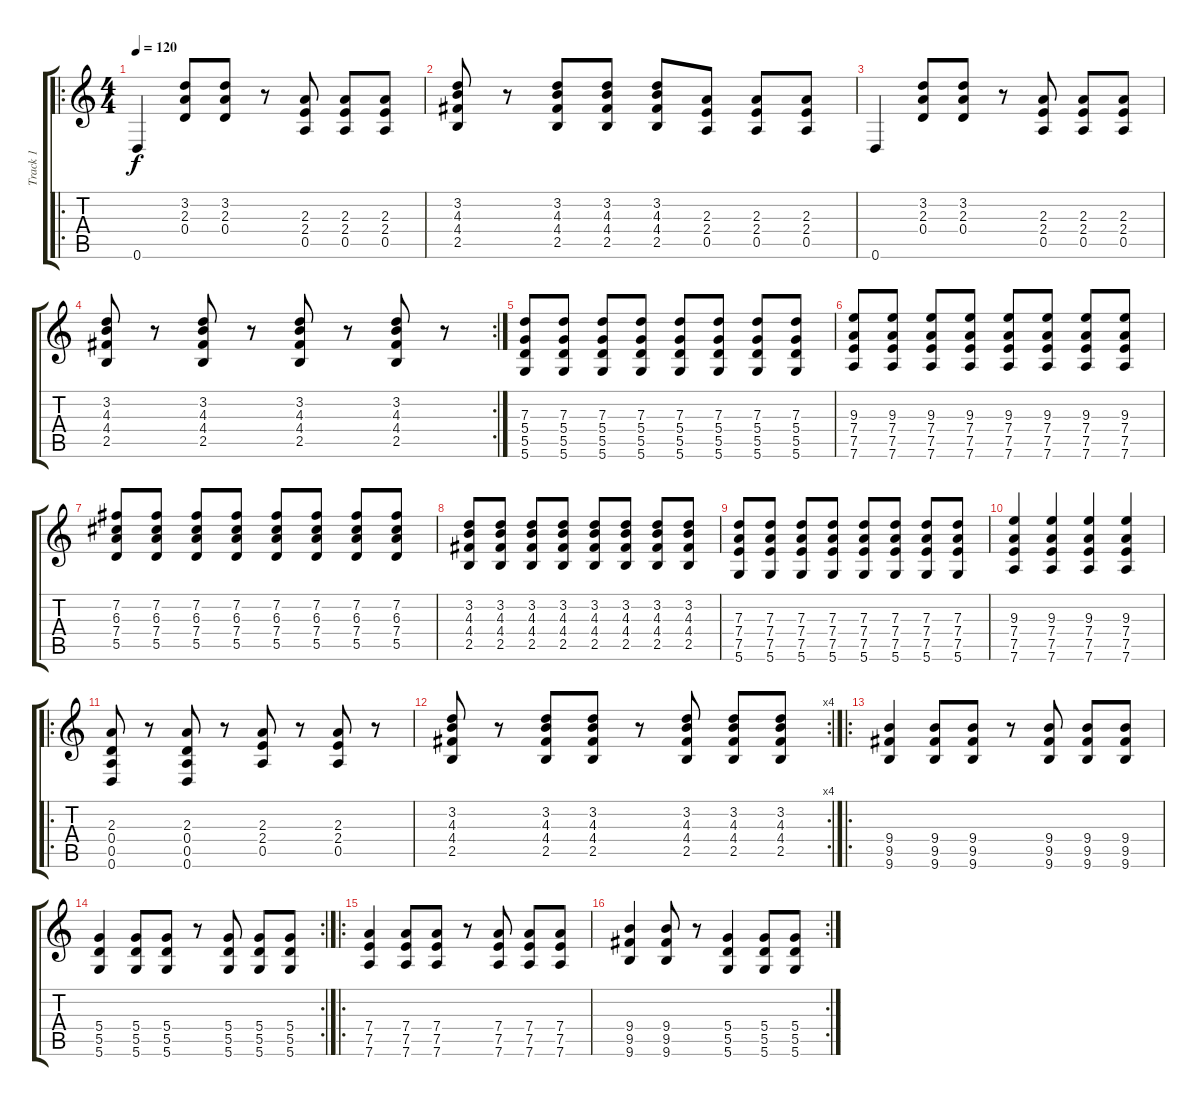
\track ("Track 1" "Track 1") {instrument overdrivenguitar}
\staff {score tabs}
\tuning (E4 B3 G3 D3 A2 D2) {hide}
\ro
\ts (4 4)
\tempo 120
\clef g2
\ks c
0.6.4{dy f} (3.2 2.3 0.4).8 (3.2 2.3 0.4).8 r.8 (2.3 2.4 0.5).8 (2.3 2.4 0.5).8 (2.3 2.4 0.5).8 |
(3.2 4.3 4.4 2.5).8 r.8 (3.2 4.3 4.4 2.5).8 (3.2 4.3 4.4 2.5).8 (3.2 4.3 4.4 2.5).8 (2.3 2.4 0.5).8 (2.3 2.4 0.5).8 (2.3 2.4 0.5).8 |
0.6.4 (3.2 2.3 0.4).8 (3.2 2.3 0.4).8 r.8 (2.3 2.4 0.5).8 (2.3 2.4 0.5).8 (2.3 2.4 0.5).8 |
\rc 2
(3.2 4.3 4.4 2.5).8 r.8 (3.2 4.3 4.4 2.5).8 r.8 (3.2 4.3 4.4 2.5).8 r.8 (3.2 4.3 4.4 2.5).8 r.8 |
(7.3 5.4 5.5 5.6).8 (7.3 5.4 5.5 5.6).8 (7.3 5.4 5.5 5.6).8 (7.3 5.4 5.5 5.6).8 (7.3 5.4 5.5 5.6).8 (7.3 5.4 5.5 5.6).8 (7.3 5.4 5.5 5.6).8 (7.3 5.4 5.5 5.6).8 |
(9.3 7.4 7.5 7.6).8 (9.3 7.4 7.5 7.6).8 (9.3 7.4 7.5 7.6).8 (9.3 7.4 7.5 7.6).8 (9.3 7.4 7.5 7.6).8 (9.3 7.4 7.5 7.6).8 (9.3 7.4 7.5 7.6).8 (9.3 7.4 7.5 7.6).8 |
(7.2 6.3 7.4 5.5).8 (7.2 6.3 7.4 5.5).8 (7.2 6.3 7.4 5.5).8 (7.2 6.3 7.4 5.5).8 (7.2 6.3 7.4 5.5).8 (7.2 6.3 7.4 5.5).8 (7.2 6.3 7.4 5.5).8 (7.2 6.3 7.4 5.5).8 |
(3.2 4.3 4.4 2.5).8 (3.2 4.3 4.4 2.5).8 (3.2 4.3 4.4 2.5).8 (3.2 4.3 4.4 2.5).8 (3.2 4.3 4.4 2.5).8 (3.2 4.3 4.4 2.5).8 (3.2 4.3 4.4 2.5).8 (3.2 4.3 4.4 2.5).8 |
(7.3 7.4 7.5 5.6).8 (7.3 7.4 7.5 5.6).8 (7.3 7.4 7.5 5.6).8 (7.3 7.4 7.5 5.6).8 (7.3 7.4 7.5 5.6).8 (7.3 7.4 7.5 5.6).8 (7.3 7.4 7.5 5.6).8 (7.3 7.4 7.5 5.6).8 |
(9.3 7.4 7.5 7.6).4 (9.3 7.4 7.5 7.6).4 (9.3 7.4 7.5 7.6).4 (9.3 7.4 7.5 7.6).4 |
\ro
(2.3 0.4 0.5 0.6).8 r.8 (2.3 0.4 0.5 0.6).8 r.8 (2.3 2.4 0.5).8 r.8 (2.3 2.4 0.5).8 r.8 |
\rc 4
(3.2 4.3 4.4 2.5).8 r.8 (3.2 4.3 4.4 2.5).8 (3.2 4.3 4.4 2.5).8 r.8 (3.2 4.3 4.4 2.5).8 (3.2 4.3 4.4 2.5).8 (3.2 4.3 4.4 2.5).8 |
\ro
(9.4 9.5 9.6).4 (9.4 9.5 9.6).8 (9.4 9.5 9.6).8 r.8 (9.4 9.5 9.6).8 (9.4 9.5 9.6).8 (9.4 9.5 9.6).8 |
\rc 2
(5.4 5.5 5.6).4 (5.4 5.5 5.6).8 (5.4 5.5 5.6).8 r.8 (5.4 5.5 5.6).8 (5.4 5.5 5.6).8 (5.4 5.5 5.6).8 |
\ro
(7.4 7.5 7.6).4 (7.4 7.5 7.6).8 (7.4 7.5 7.6).8 r.8 (7.4 7.5 7.6).8 (7.4 7.5 7.6).8 (7.4 7.5 7.6).8 |
\rc 2
(9.4 9.5 9.6).4 (9.4 9.5 9.6).8 r.8 (5.4 5.5 5.6).4 (5.4 5.5 5.6).8 (5.4 5.5 5.6).8
